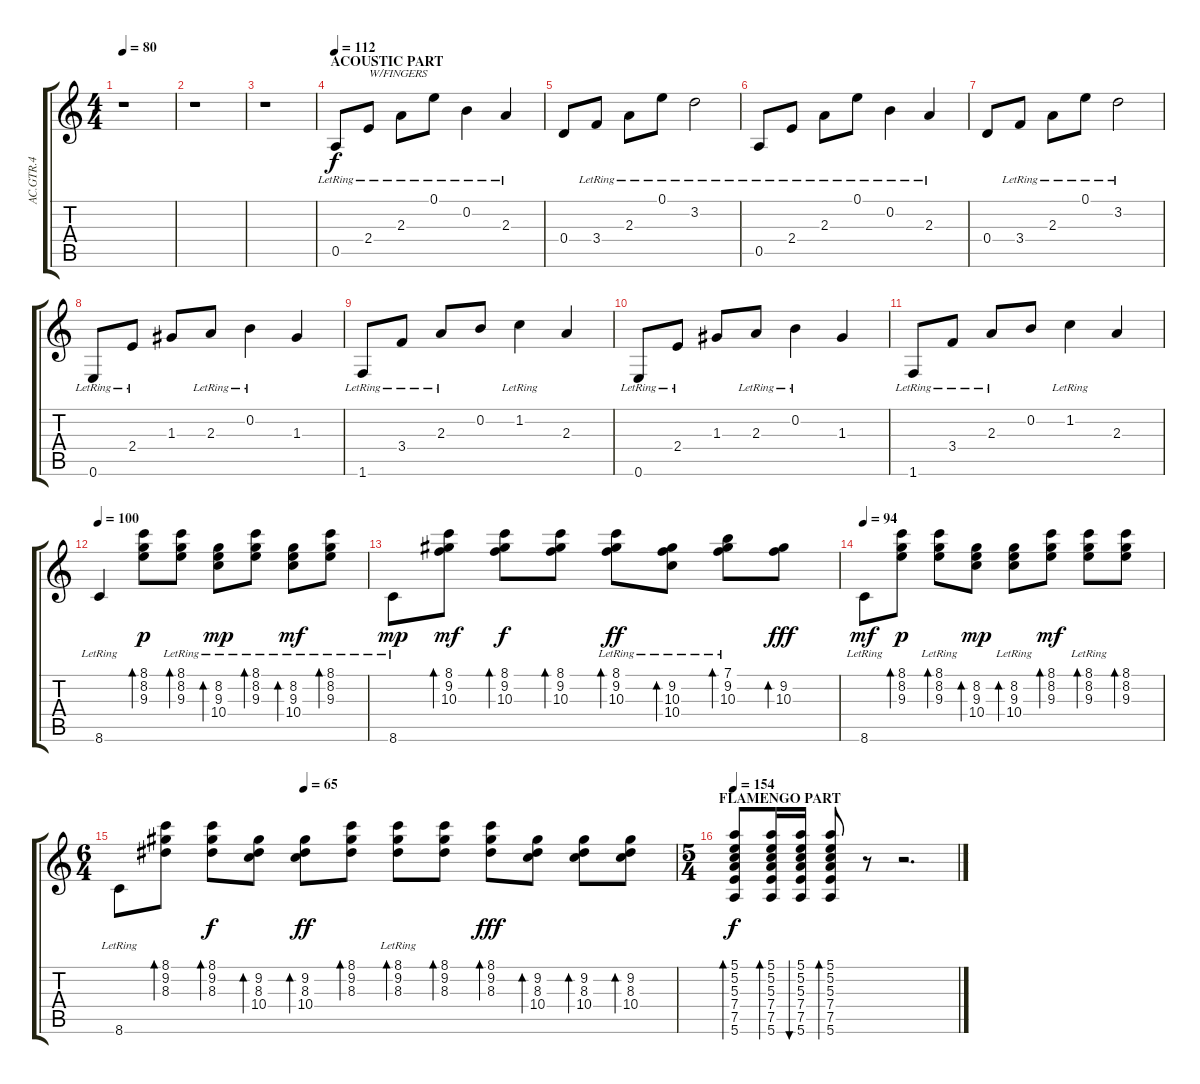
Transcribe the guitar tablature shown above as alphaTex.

\track ("AC.GTR.4" "AC.GTR.4") {instrument acousticguitarnylon}
\staff {score tabs}
\tuning (E4 B3 G3 D3 A2 E2) {hide}
\ts (4 4)
\tempo 80
\clef g2
\ks c
r.1{dy f} |
r.1 |
r.1 |
\section ("" "ACOUSTIC PART")
\tempo 112
0.5{lr}.8 2.4{lr}.8{txt "W/FINGERS"} 2.3{lr}.8 0.1{lr}.8 0.2{lr}.4 2.3{lr}.4 |
0.4.8 3.4{lr}.8 2.3{lr}.8 0.1{lr}.8 3.2{lr}.2 |
0.5{lr}.8 2.4{lr}.8 2.3{lr}.8 0.1{lr}.8 0.2{lr}.4 2.3{lr}.4 |
0.4.8 3.4{lr}.8 2.3{lr}.8 0.1{lr}.8 3.2{lr}.2 |
0.6{lr}.8 2.4{lr}.8 1.3.8 2.3{lr}.8 0.2{lr}.4 1.3.4 |
1.6{lr}.8 3.4{lr}.8 2.3{lr}.8 0.2.8 1.2{lr}.4 2.3.4 |
0.6{lr}.8 2.4{lr}.8 1.3.8 2.3{lr}.8 0.2{lr}.4 1.3.4 |
1.6{lr}.8 3.4{lr}.8 2.3{lr}.8 0.2.8 1.2{lr}.4 2.3.4 |
\tempo 100
8.6{lr}.4 (8.1 8.2 9.3).8{bd 30 dy p} (8.1{lr} 8.2 9.3).8{bd 30} (8.2 9.3 10.4{lr}).8{bd 30 dy mp} (8.1{lr} 8.2 9.3).8{bd 30} (8.2 9.3 10.4{lr}).8{bd 30 dy mf} (8.1{lr} 8.2{lr} 9.3{lr}).8{bd 30} |
8.6{lr}.8{dy mp} (8.1 9.2 10.3).8{bd 30 dy mf} (8.1 9.2 10.3).8{bd 30 dy f} (8.1 9.2 10.3).8{bd 30} (8.1{lr} 9.2 10.3).8{bd 30 dy ff} (9.2 10.3 10.4{lr}).8{bd 30} (7.1{lr} 9.2 10.3).8{bd 30} (9.2 10.3).8{bd 30 dy fff} |
\tempo 94
8.6{lr}.8{dy mf} (8.1 8.2 9.3).8{bd 30 dy p} (8.1{lr} 8.2 9.3).8{bd 30} (8.2 9.3 10.4).8{bd 30 dy mp} (8.2 9.3 10.4{lr}).8{bd 30} (8.1 8.2 9.3).8{bd 30 dy mf} (8.1{lr} 8.2 9.3).8{bd 30} (8.1 8.2 9.3).8{bd 30} |
\ts (6 4)
\tempo (65 0.3333333333333333)
8.6{lr}.8 (8.1 9.2 8.3).8{bd 30} (8.1 9.2 8.3).8{bd 30 dy f} (9.2 8.3 10.4).8{bd 30} (9.2 8.3 10.4).8{bd 30 dy ff} (8.1 9.2 8.3).8{bd 30} (8.1{lr} 9.2 8.3).8{bd 30} (8.1 9.2 8.3).8{bd 30} (8.1 9.2 8.3).8{bd 30 dy fff} (9.2 8.3 10.4).8{bd 30} (9.2 8.3 10.4).8{bd 30} (9.2 8.3 10.4).8{bd 30} |
\ts (5 4)
\section ("" "FLAMENGO PART")
\tempo 154
(5.1 5.2 5.3 7.4 7.5 5.6).8{bd 30 dy f} (5.1 5.2 5.3 7.4 7.5 5.6).16{bd 30} (5.1 5.2 5.3 7.4 7.5 5.6).16{bu 30} (5.1 5.2 5.3 7.4 7.5 5.6).8{bd 30} r.8 r.2{d}
